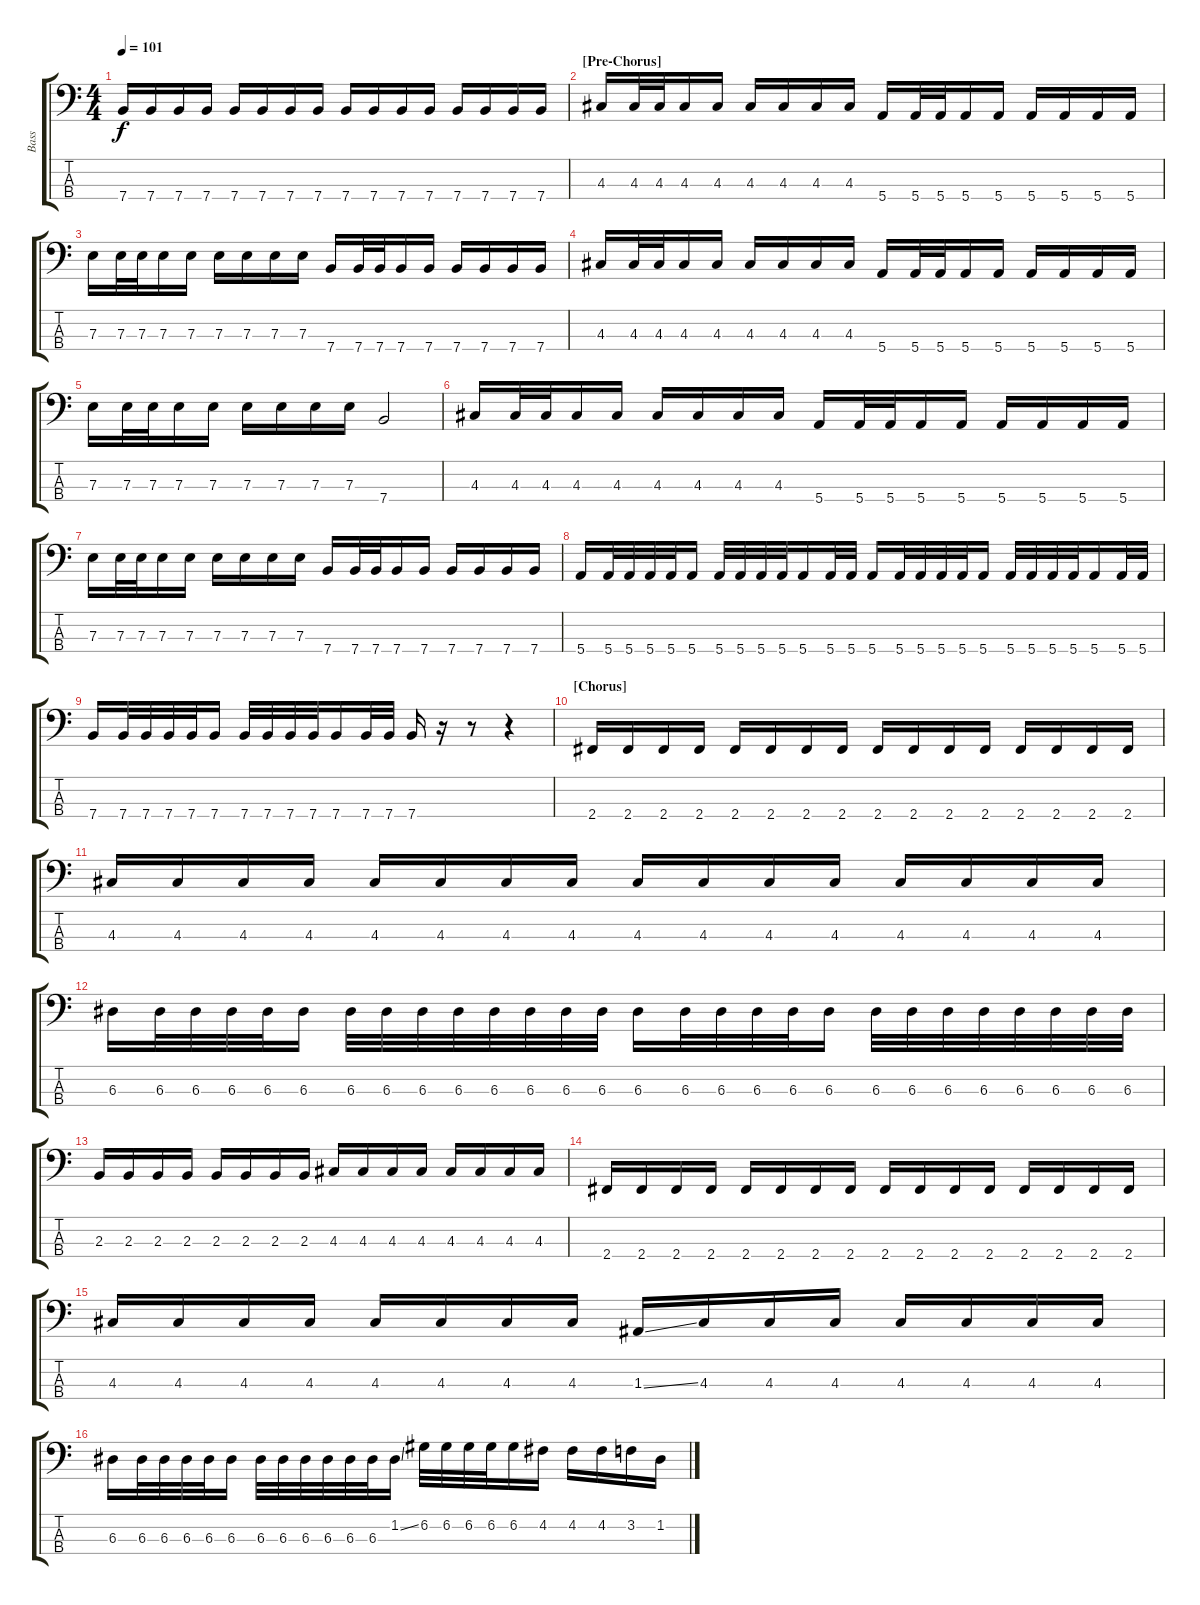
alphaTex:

\track ("Bass" "Bass") {instrument electricbasspick}
\staff {score tabs}
\tuning (G2 D2 A1 E1) {hide}
\ts (4 4)
\tempo 101
\clef f4
\ks c
7.4.16{dy f} 7.4.16 7.4.16 7.4.16 7.4.16 7.4.16 7.4.16 7.4.16 7.4.16 7.4.16 7.4.16 7.4.16 7.4.16 7.4.16 7.4.16 7.4.16 |
\section ("" "[Pre-Chorus]")
4.3.16 4.3.32 4.3.32 4.3.16 4.3.16 4.3.16 4.3.16 4.3.16 4.3.16 5.4.16 5.4.32 5.4.32 5.4.16 5.4.16 5.4.16 5.4.16 5.4.16 5.4.16 |
7.3.16 7.3.32 7.3.32 7.3.16 7.3.16 7.3.16 7.3.16 7.3.16 7.3.16 7.4.16 7.4.32 7.4.32 7.4.16 7.4.16 7.4.16 7.4.16 7.4.16 7.4.16 |
4.3.16 4.3.32 4.3.32 4.3.16 4.3.16 4.3.16 4.3.16 4.3.16 4.3.16 5.4.16 5.4.32 5.4.32 5.4.16 5.4.16 5.4.16 5.4.16 5.4.16 5.4.16 |
7.3.16 7.3.32 7.3.32 7.3.16 7.3.16 7.3.16 7.3.16 7.3.16 7.3.16 7.4.2 |
4.3.16 4.3.32 4.3.32 4.3.16 4.3.16 4.3.16 4.3.16 4.3.16 4.3.16 5.4.16 5.4.32 5.4.32 5.4.16 5.4.16 5.4.16 5.4.16 5.4.16 5.4.16 |
7.3.16 7.3.32 7.3.32 7.3.16 7.3.16 7.3.16 7.3.16 7.3.16 7.3.16 7.4.16 7.4.32 7.4.32 7.4.16 7.4.16 7.4.16 7.4.16 7.4.16 7.4.16 |
5.4.16 5.4.32 5.4.32 5.4.32 5.4.32 5.4.16 5.4.32 5.4.32 5.4.32 5.4.32 5.4.16 5.4.32 5.4.32 5.4.16 5.4.32 5.4.32 5.4.32 5.4.32 5.4.16 5.4.32 5.4.32 5.4.32 5.4.32 5.4.16 5.4.32 5.4.32 |
7.4.16 7.4.32 7.4.32 7.4.32 7.4.32 7.4.16 7.4.32 7.4.32 7.4.32 7.4.32 7.4.16 7.4.32 7.4.32 7.4.16 r.16 r.8 r.4 |
\section ("" "[Chorus]")
2.4.16 2.4.16 2.4.16 2.4.16 2.4.16 2.4.16 2.4.16 2.4.16 2.4.16 2.4.16 2.4.16 2.4.16 2.4.16 2.4.16 2.4.16 2.4.16 |
4.3.16 4.3.16 4.3.16 4.3.16 4.3.16 4.3.16 4.3.16 4.3.16 4.3.16 4.3.16 4.3.16 4.3.16 4.3.16 4.3.16 4.3.16 4.3.16 |
6.3.16 6.3.32 6.3.32 6.3.32 6.3.32 6.3.16 6.3.32 6.3.32 6.3.32 6.3.32 6.3.32 6.3.32 6.3.32 6.3.32 6.3.16 6.3.32 6.3.32 6.3.32 6.3.32 6.3.16 6.3.32 6.3.32 6.3.32 6.3.32 6.3.32 6.3.32 6.3.32 6.3.32 |
2.3.16 2.3.16 2.3.16 2.3.16 2.3.16 2.3.16 2.3.16 2.3.16 4.3.16 4.3.16 4.3.16 4.3.16 4.3.16 4.3.16 4.3.16 4.3.16 |
2.4.16 2.4.16 2.4.16 2.4.16 2.4.16 2.4.16 2.4.16 2.4.16 2.4.16 2.4.16 2.4.16 2.4.16 2.4.16 2.4.16 2.4.16 2.4.16 |
4.3.16 4.3.16 4.3.16 4.3.16 4.3.16 4.3.16 4.3.16 4.3.16 1.3{ss}.16 4.3.16 4.3.16 4.3.16 4.3.16 4.3.16 4.3.16 4.3.16 |
6.3.16 6.3.32 6.3.32 6.3.32 6.3.32 6.3.16 6.3.32 6.3.32 6.3.32 6.3.32 6.3.32 6.3.32 1.2{ss}.16 6.2.32 6.2.32 6.2.32 6.2.32 6.2.16 4.2.16 4.2.16 4.2.16 3.2.16 1.2.16
